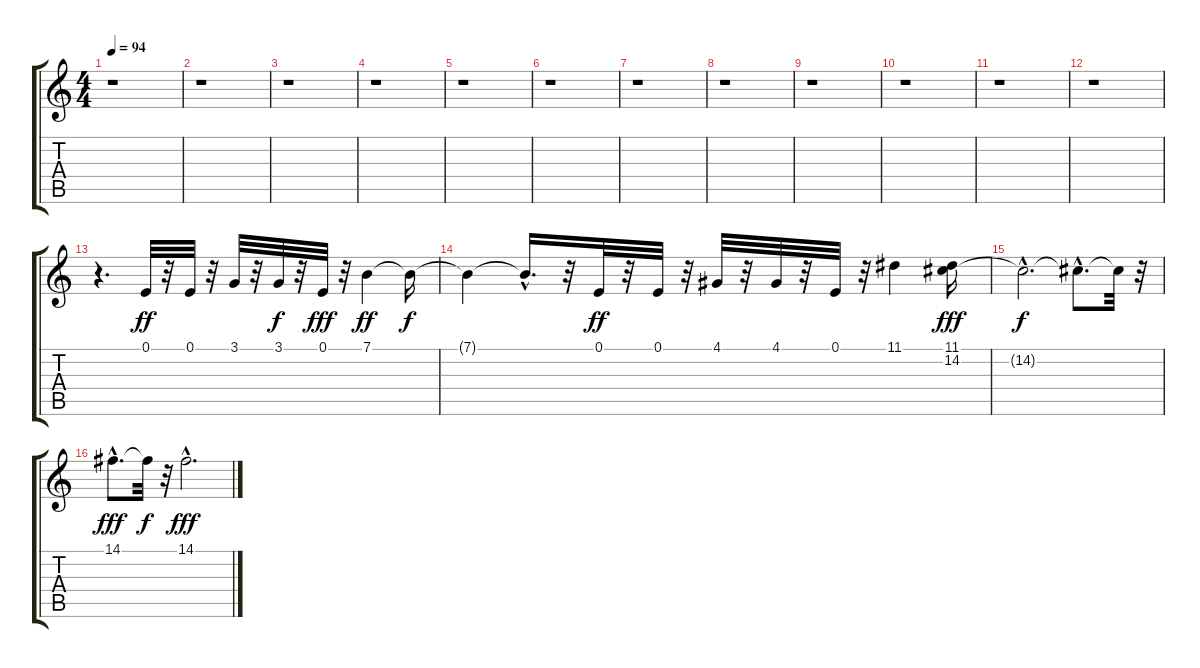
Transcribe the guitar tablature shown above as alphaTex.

\track "" {instrument synthstrings2}
\staff {score tabs}
\tuning (E4 B3 G3 D3 A2 E2) {hide}
\ts (4 4)
\tempo 94
\clef g2
\ks c
r.1{dy f} |
r.1 |
r.1 |
r.1 |
r.1 |
r.1 |
r.1 |
r.1 |
r.1 |
r.1 |
r.1 |
r.1 |
r.4{d} 0.1.32{dy ff} r.32 0.1.32 r.32 3.1.32 r.32 3.1.32{dy f} r.32 0.1.32{dy fff} r.32 7.1.4{dy ff} 7.1{t}.16{dy f} |
7.1{t}.4 7.1{hac t}.16{d} r.32 0.1.32{dy ff} r.32 0.1.32 r.32 4.1.32 r.32 4.1.32 r.32 0.1.32 r.32 11.1.4 (11.1 14.2).16{dy fff} |
14.2{hac t}.2{d dy f} 14.2{hac t}.8{d} 14.2{t}.32 r.32 |
14.1{hac}.8{d dy fff} 14.1{t}.32{dy f} r.32 14.1{hac}.2{d dy fff}
